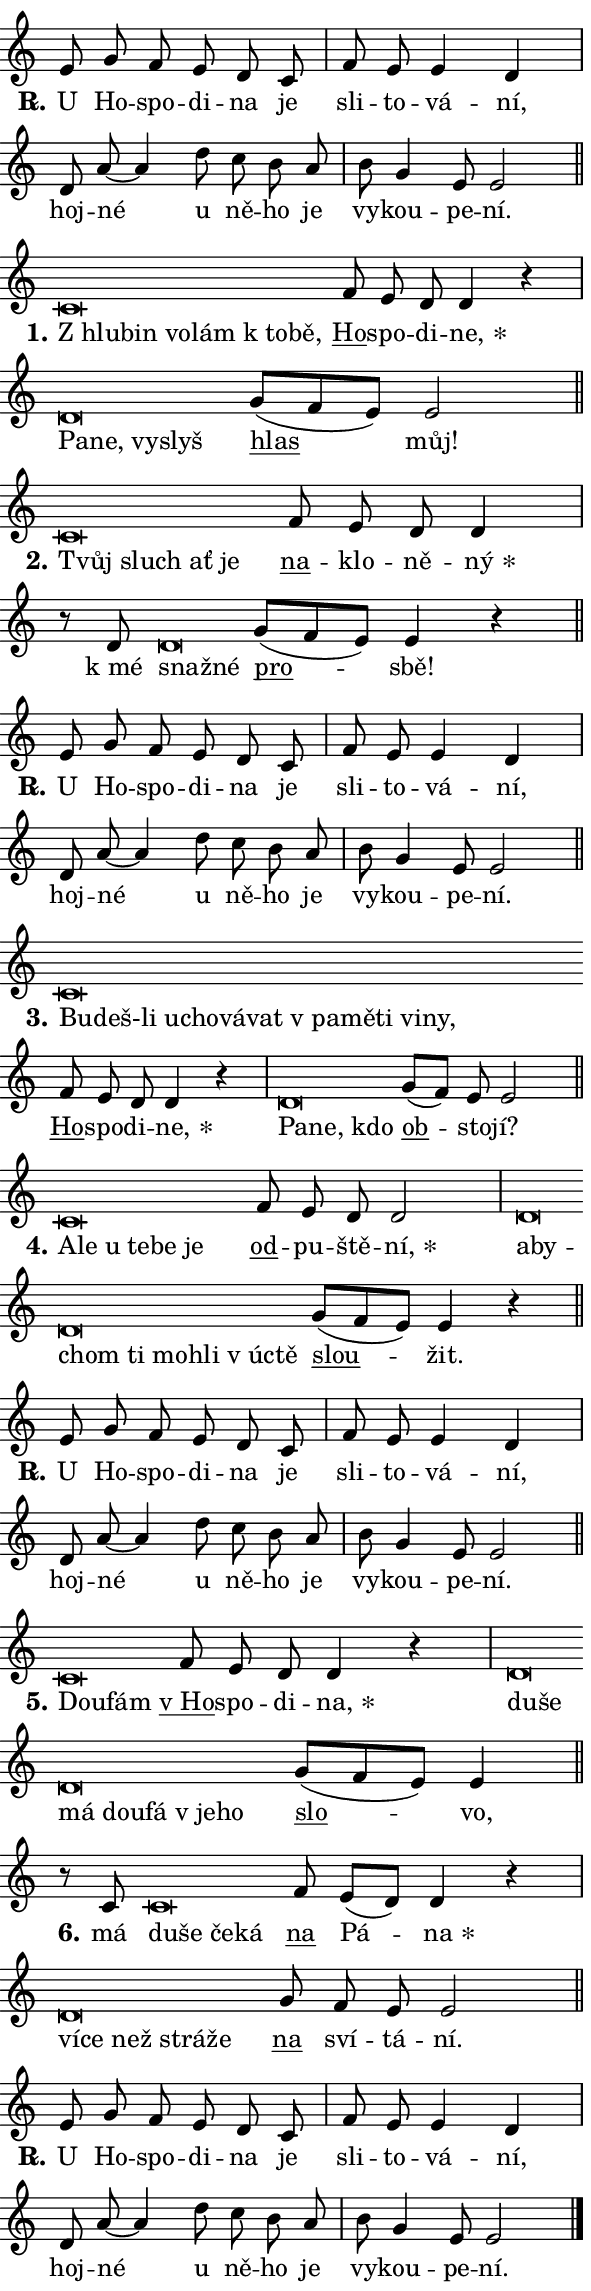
\version "2.24.0"
\header { tagline = "" }
\paper {
  indent = 0\cm
  top-margin = 0\cm
  right-margin = 0.13\cm % to fit lyric hyphens
  bottom-margin = 0\cm
  left-margin = 0\cm
  paper-width = 10\cm
  page-breaking = #ly:one-page-breaking
  system-system-spacing.basic-distance = #11
  score-system-spacing.basic-distance = #11
  ragged-last = ##f
}


%% Author: Thomas Morley
%% https://lists.gnu.org/archive/html/lilypond-user/2020-05/msg00002.html
#(define (line-position grob)
"Returns position of @var[grob} in current system:
   @code{'start}, if at first time-step
   @code{'end}, if at last time-step
   @code{'middle} otherwise
"
  (let* ((col (ly:item-get-column grob))
         (ln (ly:grob-object col 'left-neighbor))
         (rn (ly:grob-object col 'right-neighbor))
         (col-to-check-left (if (ly:grob? ln) ln col))
         (col-to-check-right (if (ly:grob? rn) rn col))
         (break-dir-left
           (and
             (ly:grob-property col-to-check-left 'non-musical #f)
             (ly:item-break-dir col-to-check-left)))
         (break-dir-right
           (and
             (ly:grob-property col-to-check-right 'non-musical #f)
             (ly:item-break-dir col-to-check-right))))
        (cond ((eqv? 1 break-dir-left) 'start)
              ((eqv? -1 break-dir-right) 'end)
              (else 'middle))))

#(define (tranparent-at-line-position vctor)
  (lambda (grob)
  "Relying on @code{line-position} select the relevant enry from @var{vctor}.
Used to determine transparency,"
    (case (line-position grob)
      ((end) (not (vector-ref vctor 0)))
      ((middle) (not (vector-ref vctor 1)))
      ((start) (not (vector-ref vctor 2))))))

noteHeadBreakVisibility =
#(define-music-function (break-visibility)(vector?)
"Makes @code{NoteHead}s transparent relying on @var{break-visibility}"
#{
  \override NoteHead.transparent =
    #(tranparent-at-line-position break-visibility)
#})

#(define delete-ledgers-for-transparent-note-heads
  (lambda (grob)
    "Reads whether a @code{NoteHead} is transparent.
If so this @code{NoteHead} is removed from @code{'note-heads} from
@var{grob}, which is supposed to be @code{LedgerLineSpanner}.
As a result ledgers are not printed for this @code{NoteHead}"
    (let* ((nhds-array (ly:grob-object grob 'note-heads))
           (nhds-list
             (if (ly:grob-array? nhds-array)
                 (ly:grob-array->list nhds-array)
                 '()))
           ;; Relies on the transparent-property being done before
           ;; Staff.LedgerLineSpanner.after-line-breaking is executed.
           ;; This is fragile ...
           (to-keep
             (remove
               (lambda (nhd)
                 (ly:grob-property nhd 'transparent #f))
               nhds-list)))
      ;; TODO find a better method to iterate over grob-arrays, similiar
      ;; to filter/remove etc for lists
      ;; For now rebuilt from scratch
      (set! (ly:grob-object grob 'note-heads)  '())
      (for-each
        (lambda (nhd)
          (ly:pointer-group-interface::add-grob grob 'note-heads nhd))
        to-keep))))

squashNotes = {
  \override NoteHead.X-extent = #'(-0.2 . 0.2)
  \override NoteHead.Y-extent = #'(-0.75 . 0)
  \override NoteHead.stencil =
    #(lambda (grob)
       (let ((pos (ly:grob-property grob 'staff-position)))
         (begin
           (if (< pos -7) (display "ERROR: Lower brevis then expected\n") (display ""))
           (if (<= pos -6) ly:text-interface::print ly:note-head::print))))
}
unSquashNotes = {
  \revert NoteHead.X-extent
  \revert NoteHead.Y-extent
  \revert NoteHead.stencil
}

hideNotes = \noteHeadBreakVisibility #begin-of-line-visible
unHideNotes = \noteHeadBreakVisibility #all-visible

% work-around for resetting accidentals
% https://lilypond.org/doc/v2.23/Documentation/notation/displaying-rhythms#unmetered-music
cadenzaMeasure = {
  \cadenzaOff
  \partial 1024 s1024
  \cadenzaOn
}

#(define-markup-command (accent layout props text) (markup?)
  "Underline accented syllable"
  (interpret-markup layout props
    #{\markup \override #'(offset . 4.3) \underline { #text }#}))

responsum = \markup \concat {
  "R" \hspace #-1.05 \path #0.1 #'((moveto 0 0.07) (lineto 0.9 0.8)) \hspace #0.05 "."
}

spaceSize = #0.6828661417322834 % exact space size for TeX Gyre Schola

\layout {
  \context {
    \Staff
    \remove "Time_signature_engraver"
    \override LedgerLineSpanner.after-line-breaking = #delete-ledgers-for-transparent-note-heads
  }
  \context {
    \Lyrics {
      \override LyricSpace.minimum-distance = \spaceSize
      \override LyricText.font-name = #"TeX Gyre Schola"
      \override LyricText.font-size = 1
      \override StanzaNumber.font-name = #"TeX Gyre Schola Bold"
      \override StanzaNumber.font-size = 1
    }
  }
  \context {
    \Score 
    \override NoteHead.text =
      #(lambda (grob) 
        (let ((pos (ly:grob-property grob 'staff-position)))
          #{\markup {
            \combine
              \halign #-0.55 \raise #(if (= pos -6) 0 0.5) \override #'(thickness . 2) \draw-line #'(3.2 . 0)
              \musicglyph "noteheads.sM1"
          }#}))
  }
}

% magnetic-lyrics.ily
%
%   written by
%     Jean Abou Samra <jean@abou-samra.fr>
%     Werner Lemberg <wl@gnu.org>
%
%   adapted by
%     Jiri Hon <jiri.hon@gmail.com>
%
% Version 2022-Apr-15

% https://www.mail-archive.com/lilypond-user@gnu.org/msg149350.html

#(define (Left_hyphen_pointer_engraver context)
   "Collect syllable-hyphen-syllable occurrences in lyrics and store
them in properties.  This engraver only looks to the left.  For
example, if the lyrics input is @code{foo -- bar}, it does the
following.

@itemize @bullet
@item
Set the @code{text} property of the @code{LyricHyphen} grob between
@q{foo} and @q{bar} to @code{foo}.

@item
Set the @code{left-hyphen} property of the @code{LyricText} grob with
text @q{foo} to the @code{LyricHyphen} grob between @q{foo} and
@q{bar}.
@end itemize

Use this auxiliary engraver in combination with the
@code{lyric-@/text::@/apply-@/magnetic-@/offset!} hook."
   (let ((hyphen #f)
         (text #f))
     (make-engraver
      (acknowledgers
       ((lyric-syllable-interface engraver grob source-engraver)
        (set! text grob)))
      (end-acknowledgers
       ((lyric-hyphen-interface engraver grob source-engraver)
        ;(when (not (grob::has-interface grob 'lyric-space-interface))
          (set! hyphen grob)));)
      ((stop-translation-timestep engraver)
       (when (and text hyphen)
         (ly:grob-set-object! text 'left-hyphen hyphen))
       (set! text #f)
       (set! hyphen #f)))))

#(define (lyric-text::apply-magnetic-offset! grob)
   "If the space between two syllables is less than the value in
property @code{LyricText@/.details@/.squash-threshold}, move the right
syllable to the left so that it gets concatenated with the left
syllable.

Use this function as a hook for
@code{LyricText@/.after-@/line-@/breaking} if the
@code{Left_@/hyphen_@/pointer_@/engraver} is active."
   (let ((hyphen (ly:grob-object grob 'left-hyphen #f)))
     (when hyphen
       (let ((left-text (ly:spanner-bound hyphen LEFT)))
         (when (grob::has-interface left-text 'lyric-syllable-interface)
           (let* ((common (ly:grob-common-refpoint grob left-text X))
                  (this-x-ext (ly:grob-extent grob common X))
                  (left-x-ext
                   (begin
                     ;; Trigger magnetism for left-text.
                     (ly:grob-property left-text 'after-line-breaking)
                     (ly:grob-extent left-text common X)))
                  ;; `delta` is the gap width between two syllables.
                  (delta (- (interval-start this-x-ext)
                            (interval-end left-x-ext)))
                  (details (ly:grob-property grob 'details))
                  (threshold (assoc-get 'squash-threshold details 0.2)))
             (when (< delta threshold)
               (let* (;; We have to manipulate the input text so that
                      ;; ligatures crossing syllable boundaries are not
                      ;; disabled.  For languages based on the Latin
                      ;; script this is essentially a beautification.
                      ;; However, for non-Western scripts it can be a
                      ;; necessity.
                      (lt (ly:grob-property left-text 'text))
                      (rt (ly:grob-property grob 'text))
                      (is-space (grob::has-interface hyphen 'lyric-space-interface))
                      (space (if is-space " " ""))
                      (extra-delta (if is-space spaceSize 0))
                      ;; Append new syllable.
                      (ltrt-space (if (and (string? lt) (string? rt))
                                (string-append lt space rt)
                                (make-concat-markup (list lt space rt))))
                      ;; Right-align `ltrt` to the right side.
                      (ltrt-space-markup (grob-interpret-markup
                               grob
                               (make-translate-markup
                                (cons (interval-length this-x-ext) 0)
                                (make-right-align-markup ltrt-space)))))
                 (begin
                   ;; Don't print `left-text`.
                   (ly:grob-set-property! left-text 'stencil #f)
                   ;; Set text and stencil (which holds all collected
                   ;; syllables so far) and shift it to the left.
                   (ly:grob-set-property! grob 'text ltrt-space)
                   (ly:grob-set-property! grob 'stencil ltrt-space-markup)
                   (ly:grob-translate-axis! grob (- (- delta extra-delta)) X))))))))))


#(define (lyric-hyphen::displace-bounds-first grob)
   ;; Make very sure this callback isn't triggered too early.
   (let ((left (ly:spanner-bound grob LEFT))
         (right (ly:spanner-bound grob RIGHT)))
     (ly:grob-property left 'after-line-breaking)
     (ly:grob-property right 'after-line-breaking)
     (ly:lyric-hyphen::print grob)))

squashThreshold = #0.4

\layout {
  \context {
    \Lyrics
    \consists #Left_hyphen_pointer_engraver
    \override LyricText.after-line-breaking =
      #lyric-text::apply-magnetic-offset!
    \override LyricHyphen.stencil = #lyric-hyphen::displace-bounds-first
    \override LyricText.details.squash-threshold = \squashThreshold
    \override LyricHyphen.minimum-distance = 0
    \override LyricHyphen.minimum-length = \squashThreshold
  }
}

squashText = \override LyricText.details.squash-threshold = 9999
unSquashText = \override LyricText.details.squash-threshold = \squashThreshold

leftText = \override LyricText.self-alignment-X = #LEFT
unLeftText = \revert LyricText.self-alignment-X

starOffset = #(lambda (grob) 
                (let ((x_offset (ly:self-alignment-interface::aligned-on-x-parent grob)))
                  (if (= x_offset 0) 0 (+ x_offset 1.2))))

star = #(define-music-function (syllable)(string?)
"Append star separator at the end of a syllable"
#{
  \once \override LyricText.X-offset = #starOffset
  \lyricmode { \markup {
    #syllable
    \override #'((font-name . "TeX Gyre Schola Bold")) \hspace #0.2 \lower #0.65 \larger "*"
  } }
#})

starAccent = #(define-music-function (syllable)(string?)
"Append star separator at the end of a syllable and make accent"
#{
  \once \override LyricText.X-offset = #starOffset
  \lyricmode { \markup {
    \accent #syllable
    \override #'((font-name . "TeX Gyre Schola Bold")) \hspace #0.2 \lower #0.65 \larger "*"
  } }
#})

breath = #(define-music-function (syllable)(string?)
"Append breathing indicator at the end of a syllable"
#{
  \lyricmode { \markup { #syllable "+" } }
#})

optionalBreath = #(define-music-function (syllable)(string?)
"Append optional breathing indicator at the end of a syllable"
#{
  \lyricmode { \markup { #syllable "(+)" } }
#})


\score {
    <<
        \new Voice = "melody" { \cadenzaOn \key c \major \relative { e'8 g f e d c \cadenzaMeasure \bar "|" f e e4 d \cadenzaMeasure \bar "|" d8 a'8~ a4 \bar "" d8 c b a \cadenzaMeasure \bar "|" b g4 e8 e2 \cadenzaMeasure \bar "||" \break } }
        \new Lyrics \lyricsto "melody" { \lyricmode { \set stanza = \responsum
U Ho -- spo -- di -- na je sli -- to -- vá -- ní, hoj -- né u ně -- ho je vy -- kou -- pe -- ní. } }
    >>
    \layout {}
}

\score {
    <<
        \new Voice = "melody" { \cadenzaOn \key c \major \relative { \squashNotes c'\breve*1/16 \hideNotes \breve*1/16 \bar "" \breve*1/16 \bar "" \breve*1/16 \bar "" \breve*1/16 \breve*1/16 \bar "" \unHideNotes \unSquashNotes \bar "" f8 e d d4 r \cadenzaMeasure \bar "|" \squashNotes d\breve*1/16 \hideNotes \breve*1/16 \bar "" \breve*1/16 \breve*1/16 \bar "" \unHideNotes \unSquashNotes \bar "" g8[( f e)] e2 \cadenzaMeasure \bar "||" \break } }
        \new Lyrics \lyricsto "melody" { \lyricmode { \set stanza = "1."
\leftText "Z hlu" -- \squashText bin vo -- lám "k to" -- bě, \unLeftText \unSquashText \markup \accent Ho -- spo -- di -- \star ne, \leftText Pa -- \squashText ne, vy -- slyš \unLeftText \unSquashText \markup \accent hlas můj! } }
    >>
    \layout {}
}

\score {
    <<
        \new Voice = "melody" { \cadenzaOn \key c \major \relative { \squashNotes c'\breve*1/16 \hideNotes \breve*1/16 \bar "" \breve*1/16 \breve*1/16 \bar "" \unHideNotes \unSquashNotes \bar "" f8 e d d4 \cadenzaMeasure \bar "|" r8 d8 \squashNotes d\breve*1/16 \hideNotes \breve*1/16 \bar "" \unHideNotes \unSquashNotes \bar "" g8[( f e)] e4 r \cadenzaMeasure \bar "||" \break } }
        \new Lyrics \lyricsto "melody" { \lyricmode { \set stanza = "2."
\leftText Tvůj \squashText sluch ať je \unLeftText \unSquashText \markup \accent na -- klo -- ně -- \star ný "k mé" \leftText snaž -- \squashText né \unLeftText \unSquashText \markup \accent pro -- sbě! } }
    >>
    \layout {}
}

\score {
    <<
        \new Voice = "melody" { \cadenzaOn \key c \major \relative { e'8 g f e d c \cadenzaMeasure \bar "|" f e e4 d \cadenzaMeasure \bar "|" d8 a'8~ a4 \bar "" d8 c b a \cadenzaMeasure \bar "|" b g4 e8 e2 \cadenzaMeasure \bar "||" \break } }
        \new Lyrics \lyricsto "melody" { \lyricmode { \set stanza = \responsum
U Ho -- spo -- di -- na je sli -- to -- vá -- ní, hoj -- né u ně -- ho je vy -- kou -- pe -- ní. } }
    >>
    \layout {}
}

\score {
    <<
        \new Voice = "melody" { \cadenzaOn \key c \major \relative { \squashNotes c'\breve*1/16 \hideNotes \breve*1/16 \bar "" \breve*1/16 \bar "" \breve*1/16 \bar "" \breve*1/16 \bar "" \breve*1/16 \bar "" \breve*1/16 \bar "" \breve*1/16 \bar "" \breve*1/16 \bar "" \breve*1/16 \breve*1/16 \bar "" \unHideNotes \unSquashNotes \bar "" f8 e d d4 r \cadenzaMeasure \bar "|" \squashNotes d\breve*1/16 \hideNotes \breve*1/16 \breve*1/16 \bar "" \unHideNotes \unSquashNotes \bar "" g8[( f)] e e2 \cadenzaMeasure \bar "||" \break } }
        \new Lyrics \lyricsto "melody" { \lyricmode { \set stanza = "3."
\leftText Bu -- \squashText deš-li u -- cho -- vá -- vat "v pa" -- mě -- ti vi -- ny, \unLeftText \unSquashText \markup \accent Ho -- spo -- di -- \star ne, \leftText Pa -- \squashText ne, kdo \unLeftText \unSquashText \markup \accent ob -- sto -- jí? } }
    >>
    \layout {}
}

\score {
    <<
        \new Voice = "melody" { \cadenzaOn \key c \major \relative { \squashNotes c'\breve*1/16 \hideNotes \breve*1/16 \bar "" \breve*1/16 \bar "" \breve*1/16 \bar "" \breve*1/16 \breve*1/16 \bar "" \unHideNotes \unSquashNotes \bar "" f8 e d d2 \cadenzaMeasure \bar "|" \squashNotes d\breve*1/16 \hideNotes \breve*1/16 \bar "" \breve*1/16 \bar "" \breve*1/16 \bar "" \breve*1/16 \bar "" \breve*1/16 \bar "" \breve*1/16 \breve*1/16 \bar "" \unHideNotes \unSquashNotes \bar "" g8[( f e)] e4 r \cadenzaMeasure \bar "||" \break } }
        \new Lyrics \lyricsto "melody" { \lyricmode { \set stanza = "4."
\leftText A -- \squashText le u te -- be je \unLeftText \unSquashText \markup \accent od -- pu -- ště -- \star ní, \leftText a -- \squashText by -- chom ti mo -- hli "v ú" -- ctě \unLeftText \unSquashText \markup \accent slou -- žit. } }
    >>
    \layout {}
}

\score {
    <<
        \new Voice = "melody" { \cadenzaOn \key c \major \relative { e'8 g f e d c \cadenzaMeasure \bar "|" f e e4 d \cadenzaMeasure \bar "|" d8 a'8~ a4 \bar "" d8 c b a \cadenzaMeasure \bar "|" b g4 e8 e2 \cadenzaMeasure \bar "||" \break } }
        \new Lyrics \lyricsto "melody" { \lyricmode { \set stanza = \responsum
U Ho -- spo -- di -- na je sli -- to -- vá -- ní, hoj -- né u ně -- ho je vy -- kou -- pe -- ní. } }
    >>
    \layout {}
}

\score {
    <<
        \new Voice = "melody" { \cadenzaOn \key c \major \relative { \squashNotes c'\breve*1/16 \hideNotes \breve*1/16 \bar "" \unHideNotes \unSquashNotes \bar "" f8 e d d4 r \cadenzaMeasure \bar "|" \squashNotes d\breve*1/16 \hideNotes \breve*1/16 \bar "" \breve*1/16 \bar "" \breve*1/16 \bar "" \breve*1/16 \bar "" \breve*1/16 \breve*1/16 \bar "" \unHideNotes \unSquashNotes \bar "" g8[( f e)] e4 \cadenzaMeasure \bar "||" \break } }
        \new Lyrics \lyricsto "melody" { \lyricmode { \set stanza = "5."
\leftText Dou -- \squashText fám \unLeftText \unSquashText \markup \accent "v Ho" -- spo -- di -- \star na, \leftText du -- \squashText še má dou -- fá "v je" -- ho \unLeftText \unSquashText \markup \accent slo -- vo, } }
    >>
    \layout {}
}

\score {
    <<
        \new Voice = "melody" { \cadenzaOn \key c \major \relative { r8 c'8 \squashNotes c\breve*1/16 \hideNotes \breve*1/16 \bar "" \breve*1/16 \breve*1/16 \bar "" \unHideNotes \unSquashNotes \bar "" f8 e[( d)] d4 r \cadenzaMeasure \bar "|" \squashNotes d\breve*1/16 \hideNotes \breve*1/16 \bar "" \breve*1/16 \bar "" \breve*1/16 \breve*1/16 \bar "" \unHideNotes \unSquashNotes \bar "" g8 f e e2 \cadenzaMeasure \bar "||" \break } }
        \new Lyrics \lyricsto "melody" { \lyricmode { \set stanza = "6."
má \leftText du -- \squashText še če -- ká \unLeftText \unSquashText \markup \accent na Pá -- \star na \leftText ví -- \squashText ce než strá -- že \unLeftText \unSquashText \markup \accent na sví -- tá -- ní. } }
    >>
    \layout {}
}

\score {
    <<
        \new Voice = "melody" { \cadenzaOn \key c \major \relative { e'8 g f e d c \cadenzaMeasure \bar "|" f e e4 d \cadenzaMeasure \bar "|" d8 a'8~ a4 \bar "" d8 c b a \cadenzaMeasure \bar "|" b g4 e8 e2 \cadenzaMeasure \bar "||" \break } \bar "|." }
        \new Lyrics \lyricsto "melody" { \lyricmode { \set stanza = \responsum
U Ho -- spo -- di -- na je sli -- to -- vá -- ní, hoj -- né u ně -- ho je vy -- kou -- pe -- ní. } }
    >>
    \layout {}
}
